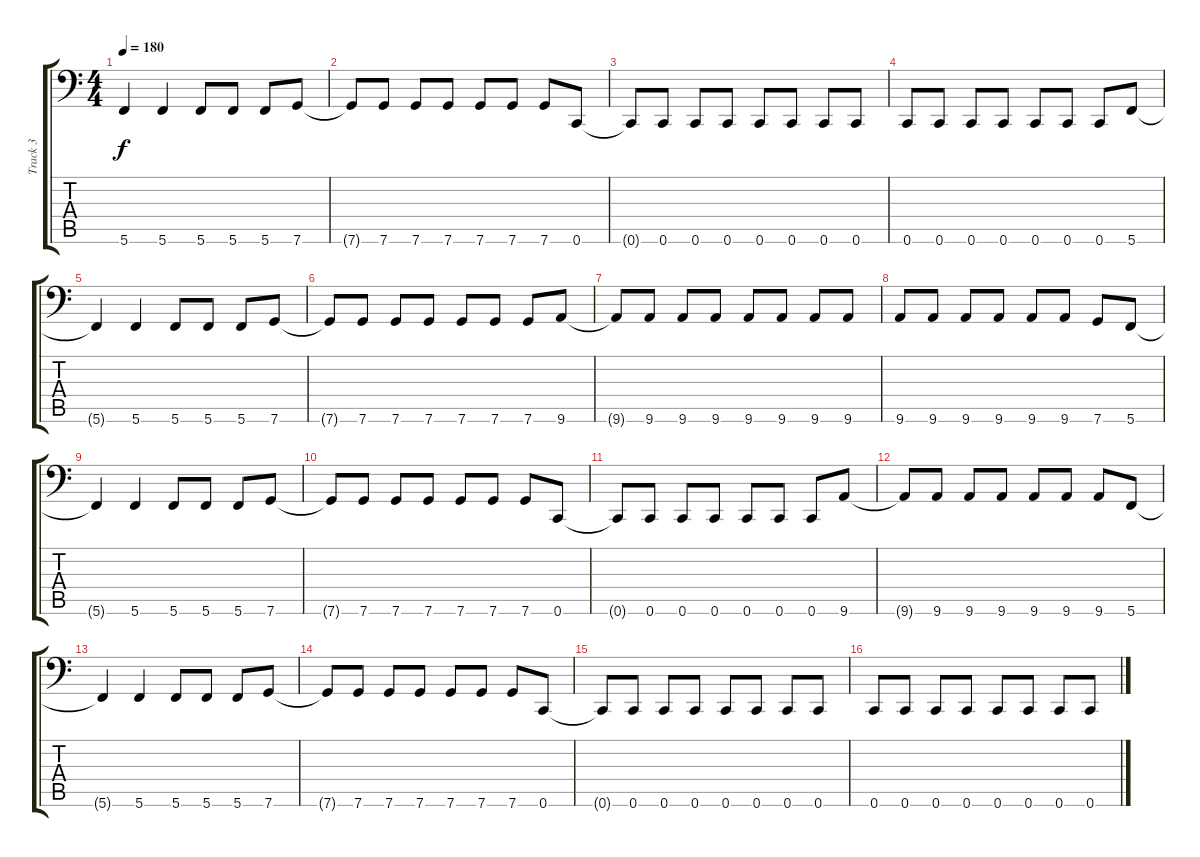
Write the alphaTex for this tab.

\track ("Track 3" "Track 3") {instrument electricbasspick}
\staff {score tabs}
\tuning (D3 A2 F2 C2 G1 C1) {hide}
\ts (4 4)
\tempo 180
\clef f4
\ks c
5.6.4{dy f} 5.6.4 5.6.8 5.6.8 5.6.8 7.6.8 |
7.6{t}.8 7.6.8 7.6.8 7.6.8 7.6.8 7.6.8 7.6.8 0.6.8 |
0.6{t}.8 0.6.8 0.6.8 0.6.8 0.6.8 0.6.8 0.6.8 0.6.8 |
0.6.8 0.6.8 0.6.8 0.6.8 0.6.8 0.6.8 0.6.8 5.6.8 |
5.6{t}.4 5.6.4 5.6.8 5.6.8 5.6.8 7.6.8 |
7.6{t}.8 7.6.8 7.6.8 7.6.8 7.6.8 7.6.8 7.6.8 9.6.8 |
9.6{t}.8 9.6.8 9.6.8 9.6.8 9.6.8 9.6.8 9.6.8 9.6.8 |
9.6.8 9.6.8 9.6.8 9.6.8 9.6.8 9.6.8 7.6.8 5.6.8 |
5.6{t}.4 5.6.4 5.6.8 5.6.8 5.6.8 7.6.8 |
7.6{t}.8 7.6.8 7.6.8 7.6.8 7.6.8 7.6.8 7.6.8 0.6.8 |
0.6{t}.8 0.6.8 0.6.8 0.6.8 0.6.8 0.6.8 0.6.8 9.6.8 |
9.6{t}.8 9.6.8 9.6.8 9.6.8 9.6.8 9.6.8 9.6.8 5.6.8 |
5.6{t}.4 5.6.4 5.6.8 5.6.8 5.6.8 7.6.8 |
7.6{t}.8 7.6.8 7.6.8 7.6.8 7.6.8 7.6.8 7.6.8 0.6.8 |
0.6{t}.8 0.6.8 0.6.8 0.6.8 0.6.8 0.6.8 0.6.8 0.6.8 |
0.6.8 0.6.8 0.6.8 0.6.8 0.6.8 0.6.8 0.6.8 0.6.8
